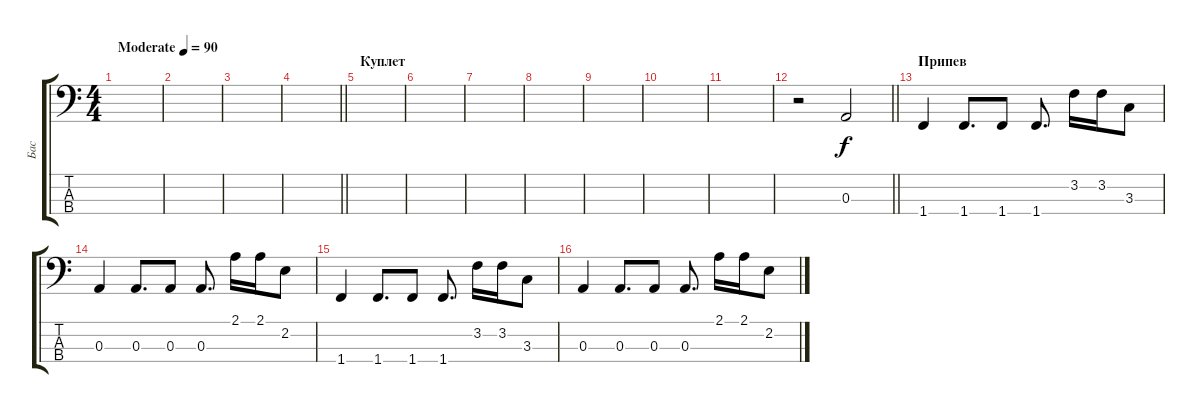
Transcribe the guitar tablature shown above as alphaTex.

\track ("Бас" "Бас") {instrument electricbassfinger}
\staff {score tabs}
\tuning (G2 D2 A1 E1) {hide}
\ts (4 4)
\tempo (90 "Moderate")
\clef f4
\ks c
|
|
|
\barLineRight lightlight
|
\section ("" "Куплет")
|
|
|
|
|
|
|
\barLineRight lightlight
r.2 0.3.2 |
\section ("" "Припев")
1.4.4 1.4.8{d} 1.4.8 1.4.8{d} 3.2.16 3.2.16 3.3.8 |
0.3.4 0.3.8{d} 0.3.8 0.3.8{d} 2.1.16 2.1.16 2.2.8 |
1.4.4 1.4.8{d} 1.4.8 1.4.8{d} 3.2.16 3.2.16 3.3.8 |
0.3.4 0.3.8{d} 0.3.8 0.3.8{d} 2.1.16 2.1.16 2.2.8
